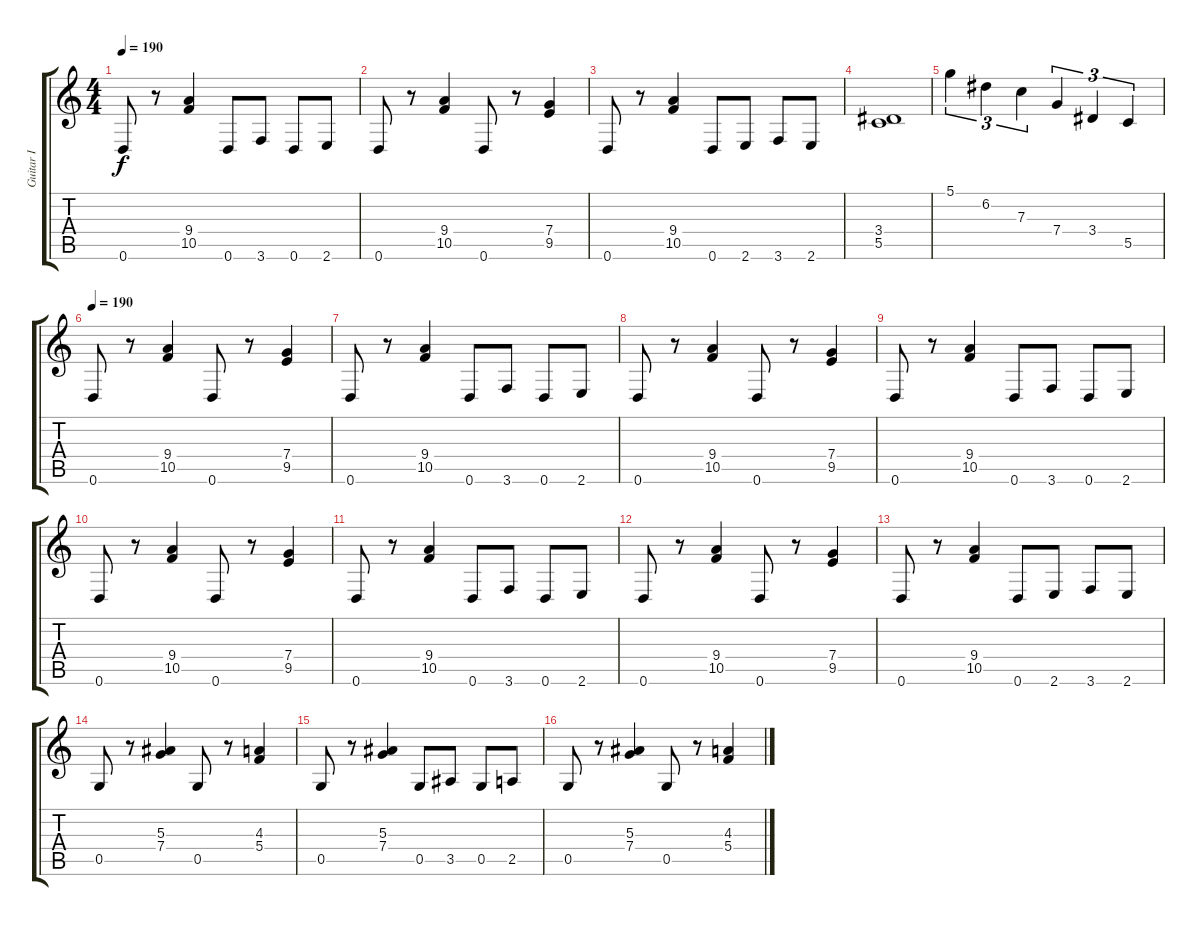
\track ("Guitar I" "Guitar I") {instrument distortionguitar}
\staff {score tabs}
\tuning (D4 A3 F3 C3 G2 D2) {hide}
\ts (4 4)
\tempo 190
\clef g2
\ks c
0.6.8{dy f} r.8 (9.4 10.5).4 0.6.8 3.6.8 0.6.8 2.6.8 |
0.6.8 r.8 (9.4 10.5).4 0.6.8 r.8 (7.4 9.5).4 |
0.6.8 r.8 (9.4 10.5).4 0.6.8 2.6.8 3.6.8 2.6.8 |
(3.4 5.5).1 |
5.1.4{tu (3 2)} 6.2.4{tu (3 2)} 7.3.4{tu (3 2)} 7.4.4{tu (3 2)} 3.4.4{tu (3 2)} 5.5.4{tu (3 2)} |
\tempo 190
0.6.8 r.8 (9.4 10.5).4 0.6.8 r.8 (7.4 9.5).4 |
0.6.8 r.8 (9.4 10.5).4 0.6.8 3.6.8 0.6.8 2.6.8 |
0.6.8 r.8 (9.4 10.5).4 0.6.8 r.8 (7.4 9.5).4 |
0.6.8 r.8 (9.4 10.5).4 0.6.8 3.6.8 0.6.8 2.6.8 |
0.6.8 r.8 (9.4 10.5).4 0.6.8 r.8 (7.4 9.5).4 |
0.6.8 r.8 (9.4 10.5).4 0.6.8 3.6.8 0.6.8 2.6.8 |
0.6.8 r.8 (9.4 10.5).4 0.6.8 r.8 (7.4 9.5).4 |
0.6.8 r.8 (9.4 10.5).4 0.6.8 2.6.8 3.6.8 2.6.8 |
0.5.8 r.8 (5.3 7.4).4 0.5.8 r.8 (4.3 5.4).4 |
0.5.8 r.8 (5.3 7.4).4 0.5.8 3.5.8 0.5.8 2.5.8 |
0.5.8 r.8 (5.3 7.4).4 0.5.8 r.8 (4.3 5.4).4
